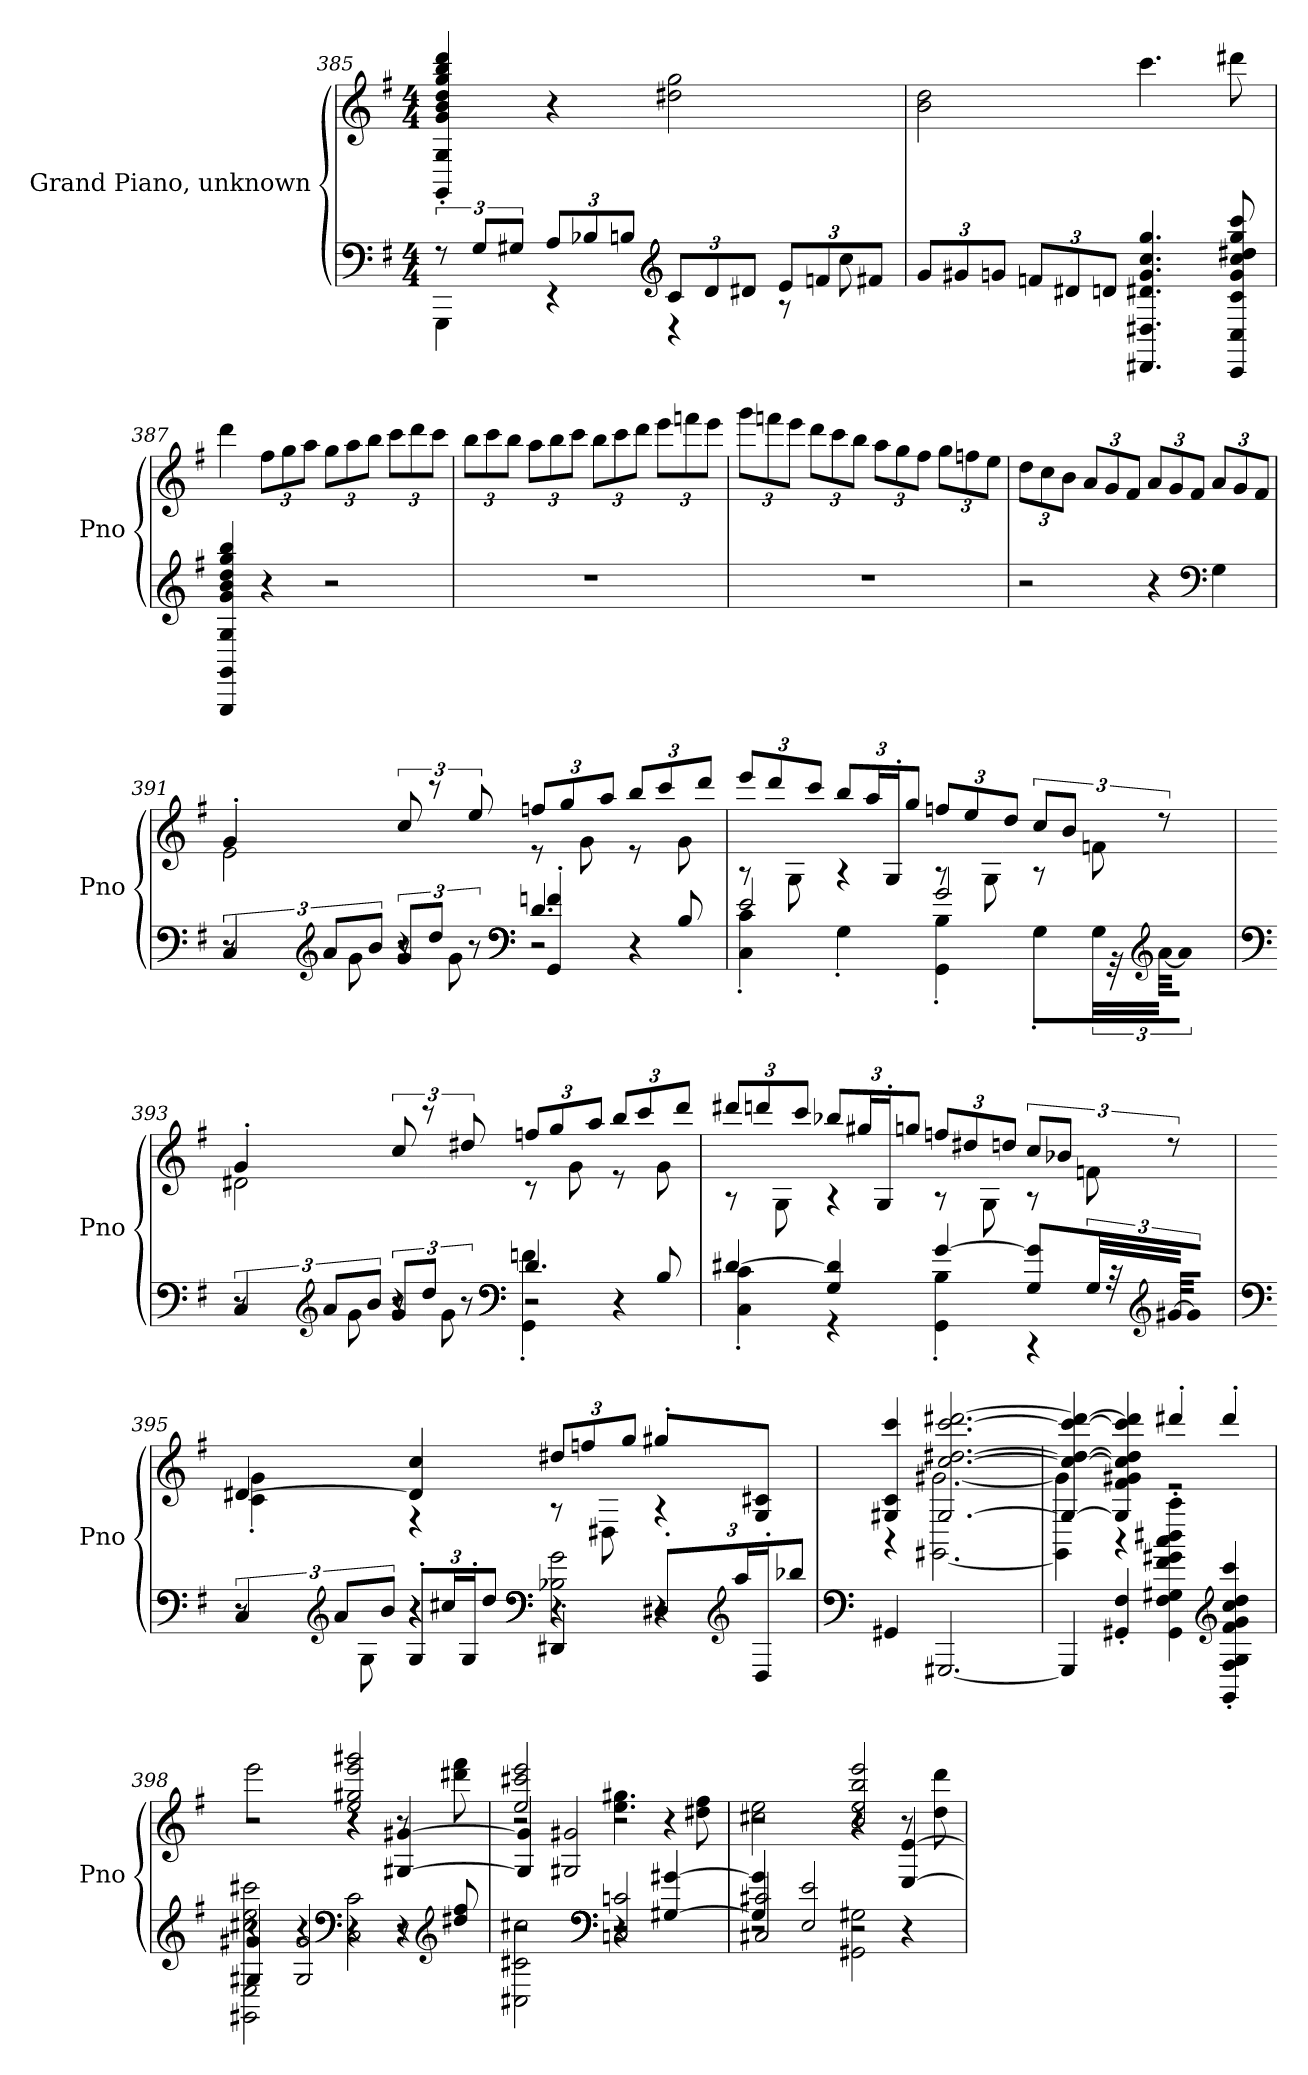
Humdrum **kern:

**kern	**kern
*part1	*part1
*staff2	*staff1
*I"Grand Piano, unknown	*
*I'Pno	*
!!LO:LB:g=z
*clefF4	*clefG2
*k[f#]	*k[f#]
*M4/4	*M4/4
=385	=385
*^	*
12r	4GGG\	4GG/' 4G/' 4g/' 4b/' 4dd/' 4gg/' 4bb/' 4ddd/'
12G/L	.	.
12G#X/J	.	.
*Xbrackettup	*	*
12A/L	4r	4r
12B-X/	.	.
12Bn/J	.	.
*clefG2	*	*
12c/L	4r	2dd#X\ 2gg\
12d/	.	.
12d#X/J	.	.
12e/L	8r	.
12fn/	.	.
.	8cc\	.
12f#X/J	.	.
*v	*v	*
=386	=386
12g/L	2b\ 2dd\
12g#X/	.
12gn/J	.
12fn/L	.
12d#X/	.
12dn/J	.
4.DD#X/ 4.D#X/ 4.d#X/ 4.g/ 4.cc/ 4.gg/	4.ccc\
8CC/ 8C/ 8c/ 8g/ 8cc/ 8dd#X/ 8gg/ 8ccc/	8ddd#X\
!!LO:PB:g=z
=387	=387
4GGG/ 4GG/ 4G/ 4g/ 4b/ 4dd/ 4gg/ 4bb/	4ddd\
*	*Xbrackettup
4r	12ff#\L
.	12gg\
.	12aa\J
2r	12gg\L
.	12aa\
.	12bb\J
.	12ccc\L
.	12ddd\
.	12ccc\J
=388	=388
1r	12bb\L
.	12ccc\
.	12bb\J
.	12aa\L
.	12bb\
.	12ccc\J
.	12bb\L
.	12ccc\
.	12ddd\J
.	12eee\L
.	12fffn\
.	12eee\J
=389	=389
1r	12ggg\L
.	12fffn\
.	12eee\J
.	12ddd\L
.	12ccc\
.	12bb\J
.	12aa\L
.	12gg\
.	12ff#\J
.	12gg\L
.	12ffn\
.	12ee\J
!!LO:LB:g=z
=390	=390
2r	12dd\L
.	12cc\
.	12b\J
.	12a/L
.	12g/
.	12f#/J
4r	12a/L
.	12g/
.	12f#/J
*clefF4	*
4G\	12a/L
.	12g/
.	12f#/J
=391	=391
*brackettup	*
*^	*^
*	*^	*	*
12r	8r	4C/	4g'/	2e\
*clefG2	*	*	*	*
12a/L	.	.	.	.
.	8g\	.	.	.
12b/J	.	.	.	.
*	*	*	*brackettup	*
12g/L	8r	4r	12cc/	.
12dd/J	.	.	12r	.
.	8g\	.	.	.
12r	.	.	12ee/	.
*clefF4	*	*	*	*
*	*	*	*Xbrackettup	*
4.d/	2r	4GG/' 4fn/'	12ffn/L	8r
.	.	.	12gg/	.
.	.	.	.	8g\
.	.	.	12aa/J	.
.	.	4r	12bb/L	8r
.	.	.	12ccc/	.
8B/	.	.	.	8g\
.	.	.	12ddd/J	.
*	*v	*v	*	*
!!LO:LB:g=z	!!
=392	=392	=392	=392
2e/	4C\' 4c\'	12eee/L	8r
.	.	12ddd/	.
.	.	.	8G\
.	.	12ccc/J	.
.	4G'\	12bb/L	4r
.	.	24aa/L	.
.	.	24G'/J	.
.	.	12gg/J	.
2g/	4GG\' 4B\'	12ffn/L	8r
.	.	12ee/	.
.	.	.	8G\
.	.	12dd/J	.
*	*	*brackettup	*
.	8G'\L	12cc/L	8r
.	.	12b/J	.
.	48G\Jkk	.	8fn\
.	48r	.	.
*clefG2	*	*	*
.	[48a\KLL	12r	.
.	16a\JJ]	.	.
*v	*v	*	*
=393	=393	=393
*clefF4	*	*
*^	*	*
*	*^	*	*
12r	8r	4C/	4g'/	2d#X\
*clefG2	*	*	*	*
12a/L	.	.	.	.
.	8g\	.	.	.
12b/J	.	.	.	.
12g/L	8r	4r	12cc/	.
12dd/J	.	.	12r	.
.	8g\	.	.	.
12r	.	.	12dd#X/	.
*clefF4	*	*	*	*
*	*	*	*Xbrackettup	*
4.d/	4GG\' 4fn\'	2r	12ffn/L	8r
.	.	.	12gg/	.
.	.	.	.	8g\
.	.	.	12aa/J	.
.	4r	.	12bb/L	8r
.	.	.	12ccc/	.
8B/	.	.	.	8g\
.	.	.	12ddd/J	.
*	*v	*v	*	*
!!LO:LB:g=z	!!
=394	=394	=394	=394
[4d#X/	4C\' 4c\'	12ddd#X/L	8r
.	.	12dddn/	.
.	.	.	8G\
.	.	12ccc/J	.
4G/ 4d#/]	4r	12bb-X/L	4r
.	.	24gg#X/L	.
.	.	24G'/J	.
.	.	12ggn/J	.
[4g/	4GG\' 4B\'	12ffn/L	8r
.	.	12dd#X/	.
.	.	.	8G\
.	.	12ddn/J	.
*	*	*brackettup	*
8G/ 8g/]L	4r	12cc/L	8r
.	.	12b-X/J	.
48G/Jkk	.	.	8fn\
48r	.	.	.
*clefG2	*	*	*
[48g#X/KLL	.	12r	.
16g#/JJ]	.	.	.
*v	*v	*	*
!!LO:LB:g=z	!!
=395	=395	=395
*clefF4	*	*
*^	*	*
*	*^	*	*
12r	8r	4C/	[4d#X/	4c\' 4g\'
*clefG2	*	*	*	*
12a/L	.	.	.	.
.	8G\	.	.	.
12b/J	.	.	.	.
*Xbrackettup	*	*	*	*
12G'/L	4r	4r	4d#/] 4cc/	4r
24cc#X/L	.	.	.	.
24G'/J	.	.	.	.
12dd/J	.	.	.	.
*clefF4	*	*	*	*
*	*	*	*Xbrackettup	*
4r	2B-X\ 2g\	4DD#X'/	12dd#X/L	8r
.	.	.	12ffn/	.
.	.	.	.	8D#X\
.	.	.	12gg/J	.
12D#X'/L	.	4r	8gg#X'/L	4r
*clefG2	*	*	*	*
24aa/L	.	.	.	.
24D#'/J	.	.	8G/ 8c#X/J	.
12bb-X/J	.	.	.	.
*v	*v	*v	*	*
=396	=396	=396
*clefF4	*	*
4GG#X/	4G#X/ 4c/ 4ccc/	4r
[2.GGG#X/	[2.G#/ [2.cc/ [2.dd#X/ [2.ccc/ [2.ddd#X/	[2.GG#X\ [2.g#X\
!!LO:PB:g=z	!!
=397	=397	=397
4GGG#/]	4G#/_ 4cc/_ 4dd#/_ 4ccc/_ 4ddd#/_	4GG#\] 4g#\]
4GG#X/' 4F#/'	4G#/] 4f#/ 4g#X/ 4cc/] 4dd#/] 4ccc/] 4ddd#/]	4r
4GG#\' 4F#\' 4G#X\' 4f#\' 4g#X\' 4cc\' 4dd#X\' 4ccc\'	4ddd#X'/	2r
*clefG2	*	*
4GG#/' 4F#/' 4G#/' 4f#/' 4g#/' 4cc/' 4dd#/' 4ccc/'	4ddd#'/	.
=398	=398	=398
*^	*	*^
*	*^	*	*	*
4G#X/ 4g#X/	2GG#X\ 2E\ 2cc#X\ 2ee\ 2ccc#X\	4r	2r	2eee\	2r
4r	.	2G#/ 2g#/	.	.	.
*clefF4	*	*	*	*	*
4r	2C\ 2c\	.	2ee/ 2gg#X/ 2eee/ 2ggg#X/	4r	4r
8r	.	4r	.	8r	[4G#X/ [4g#X/
*clefG2	*	*	*	*	*
8dd#X/ 8ff#/	.	.	.	8ddd#X\ 8fff#\	.
=399	=399	=399	=399	=399	=399
2r	2C#X\ 2c#X\ 2cc#X\	2r	2ee/ 2ccc#X/ 2eee/	2r	4G#/] 4g#/]
.	.	.	.	.	2G#X/ 2g#X/
*clefF4	*	*	*	*	*
4r	2r	2Cn/ 2cn/	2r	4.ee\ 4.gg#X\	.
[4G#X/ [4g#X/	.	.	.	.	4r
.	.	.	.	8dd#X\ 8ff#\	.
=400	=400	=400	=400	=400	=400
4G#/] 4g#/]	2r	2C#X/ 2c#X/	2r	2cc#X\ 2ee\	2r
2E/ 2e/	.	.	.	.	.
.	2GG#X\ 2G#X\	2r	2b/ 2ee/ 2bb/ 2eee/	4r	4r
4r	.	.	.	8r	[4E/ [4e/
.	.	.	.	8dd\ 8ddd\	.
*v	*v	*v	*	*	*
*	*v	*v	*v
=	=
*-	*-
